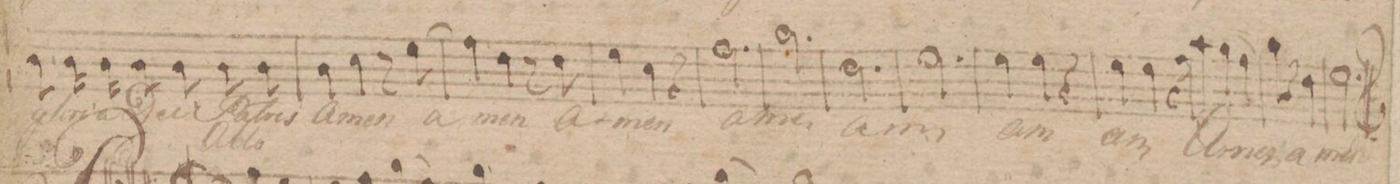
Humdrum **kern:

**kern	**text	**dynam
*I"Tenore	*	*
*clefC4	*	*
*k[f#c#]	*	*
*M3/4	*	*
8A\	Glo-	.
16A\	-ri-	.
16A\	-a	.
8A\	De-	.
8A\	-i	.
8A\	Pa-	.
8A\	-tris	.
=169	=169	=169
4A\	A-	.
4B\	-men	.
8r	.	.
(8d\	A-	.
=170	=170	=170
4e\)	.	.
4c#\	-men	.
8r	.	.
8c#\	A-	.
=171	=171	=171
4d\	.	.
4B\	-men	.
4r	.	.
=172	=172	=172
2.e\	a-	.
=173	=173	=173
2.f#\	-men	.
=174	=174	=174
2.c#\	a-	.
=175	=175	=175
2.d\	-men	.
=176	=176	=176
4d\	am-	.
4d\	.	.
4r	.	.
=177	=177	=177
4d\	am-	.
4d\	.	.
4r	.	.
=178	=178	=178
(4g\	a-	.
4f#\)	.	.
4e\	.	.
=179	=179	=179
4f#\	-men	.
4r	.	.
4c#\	a-	.
=180	=180	=180
2.d\	-men	.
==	==	==
*-	*-	*-
